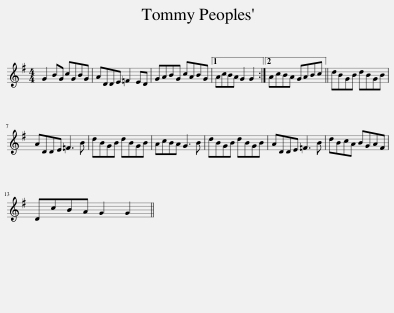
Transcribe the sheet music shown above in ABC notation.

X:1
L:1/8
M:4/4
I:linebreak $
K:G
V:1 treble
V:1
 G2 BG cGBG | ADDE =F2 ED | GABG cABG |1 AcBA G2 G2 :|2 AcBA GABc || %5
 dBGB dBGB |$ ADDE =F3 B | dBGB dBGB | AcBA G3 B | dBGB dBGB | %10
 ADDE =F3 B | dBcA BGAF |$ DcBA G2 G2 || %13
